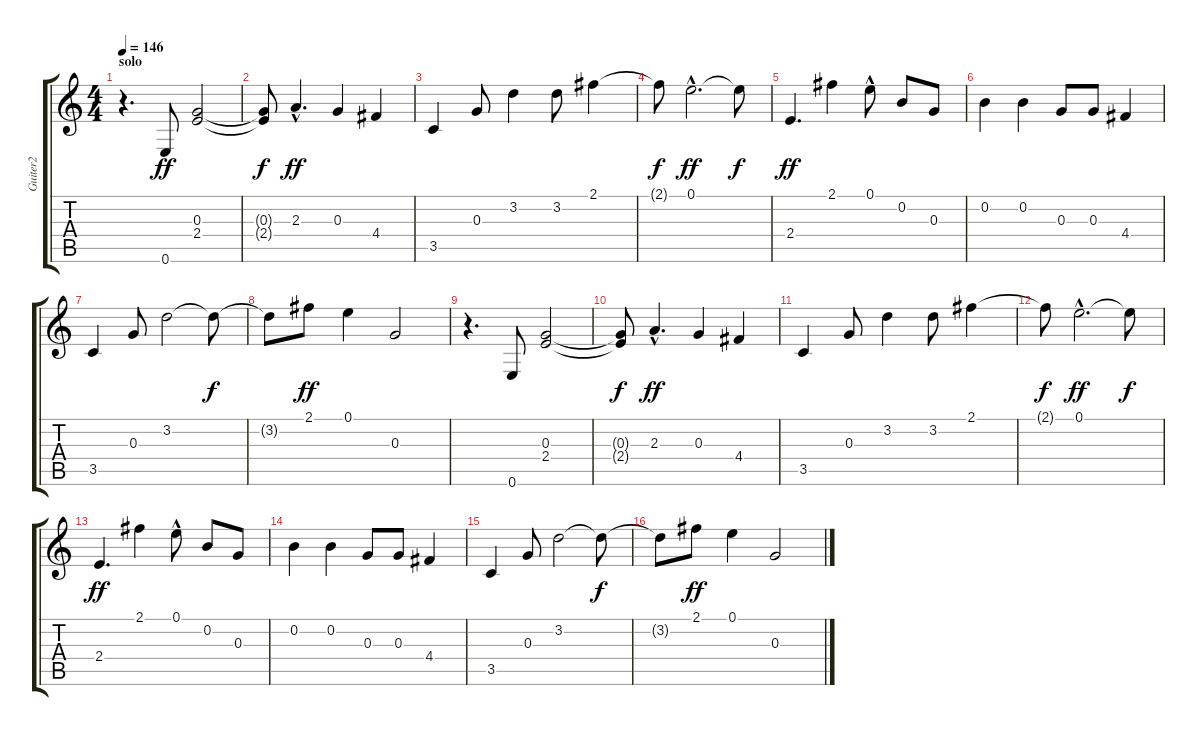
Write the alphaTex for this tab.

\track ("Guiter2" "Guiter2") {instrument electricguitarmuted}
\staff {score tabs}
\tuning (E4 B3 G3 D3 A2 E2) {hide}
\ts (4 4)
\section ("" "solo")
\tempo 146
\clef g2
\ks c
r.4{d dy ff} 0.6.8 (0.3 2.4).2 |
(0.3{t} 2.4{t}).8{dy f} 2.3{hac}.4{d dy ff} 0.3.4 4.4.4 |
3.5.4 0.3.8 3.2.4 3.2.8 2.1.4 |
2.1{t}.8{dy f} 0.1{hac}.2{d dy ff} 0.1{t}.8{dy f} |
2.4.4{d dy ff} 2.1.4 0.1{hac}.8 0.2.8 0.3.8 |
0.2.4 0.2.4 0.3.8 0.3.8 4.4.4 |
3.5.4 0.3.8 3.2.2 3.2{t}.8{dy f} |
3.2{t}.8 2.1.8{dy ff} 0.1.4 0.3.2 |
r.4{d} 0.6.8 (0.3 2.4).2 |
(0.3{t} 2.4{t}).8{dy f} 2.3{hac}.4{d dy ff} 0.3.4 4.4.4 |
3.5.4 0.3.8 3.2.4 3.2.8 2.1.4 |
2.1{t}.8{dy f} 0.1{hac}.2{d dy ff} 0.1{t}.8{dy f} |
2.4.4{d dy ff} 2.1.4 0.1{hac}.8 0.2.8 0.3.8 |
0.2.4 0.2.4 0.3.8 0.3.8 4.4.4 |
3.5.4 0.3.8 3.2.2 3.2{t}.8{dy f} |
3.2{t}.8 2.1.8{dy ff} 0.1.4 0.3.2
